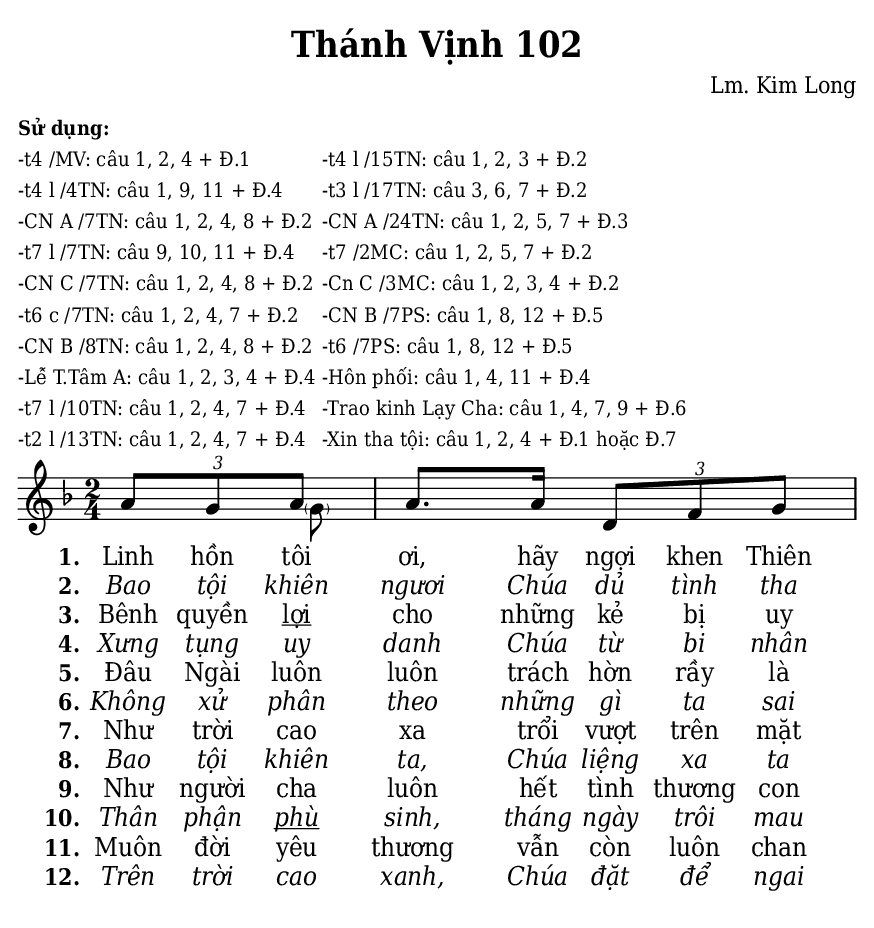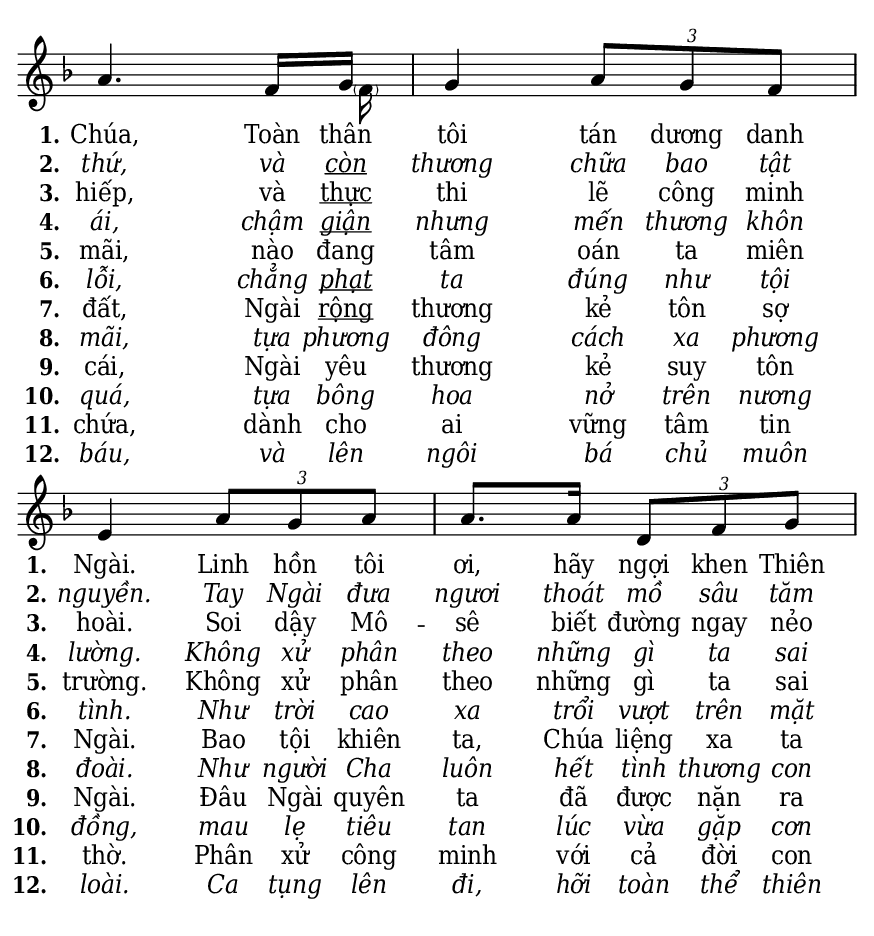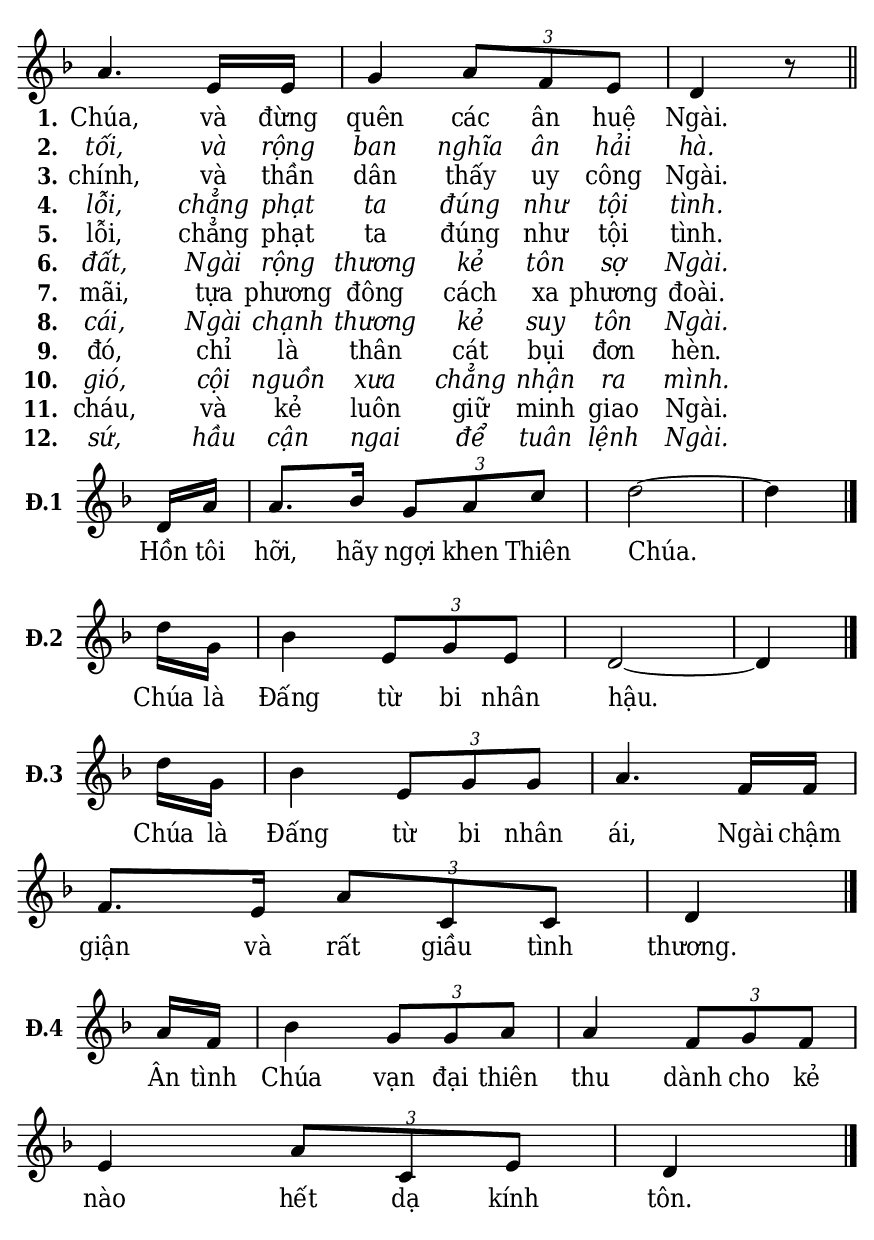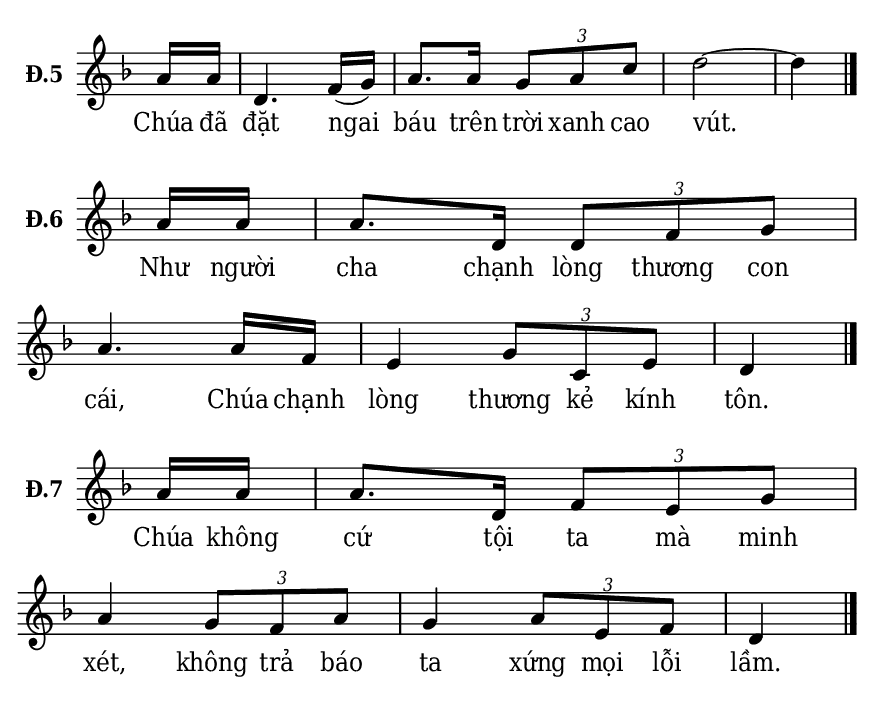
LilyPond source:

% Cài đặt chung
\version "2.22.1"
\include "english.ly"

\header {
  title = "Thánh Vịnh 102"
  composer = "Lm. Kim Long"
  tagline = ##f
}

% mã nguồn cho những chức năng chưa hỗ trợ trong phiên bản lilypond hiện tại
% cung cấp bởi cộng đồng lilypond khi gửi email đến lilypond-user@gnu.org
% in số phiên khúc trên mỗi dòng
#(define (add-grob-definition grob-name grob-entry)
     (set! all-grob-descriptions
           (cons ((@@ (lily) completize-grob-entry)
                  (cons grob-name grob-entry))
                 all-grob-descriptions)))

#(add-grob-definition
    'StanzaNumberSpanner
    `((direction . ,LEFT)
      (font-series . bold)
      (padding . 1.0)
      (side-axis . ,X)
      (stencil . ,ly:text-interface::print)
      (X-offset . ,ly:side-position-interface::x-aligned-side)
      (Y-extent . ,grob::always-Y-extent-from-stencil)
      (meta . ((class . Spanner)
               (interfaces . (font-interface
                              side-position-interface
                              stanza-number-interface
                              text-interface))))))

\layout {
    \context {
      \Global
      \grobdescriptions #all-grob-descriptions
    }
    \context {
      \Score
      \remove Stanza_number_align_engraver
      \consists
        #(lambda (context)
           (let ((texts '())
                 (syllables '()))
             (make-engraver
              (acknowledgers
               ((stanza-number-interface engraver grob source-engraver)
                  (set! texts (cons grob texts)))
               ((lyric-syllable-interface engraver grob source-engraver)
                  (set! syllables (cons grob syllables))))
              ((stop-translation-timestep engraver)
                 (for-each
                  (lambda (text)
                    (for-each
                     (lambda (syllable)
                       (ly:pointer-group-interface::add-grob
                        text
                        'side-support-elements
                        syllable))
                     syllables))
                  texts)
                 (set! syllables '())))))
    }
    \context {
      \Lyrics
      \remove Stanza_number_engraver
      \consists
        #(lambda (context)
           (let ((text #f)
                 (last-stanza #f))
             (make-engraver
              ((process-music engraver)
                 (let ((stanza (ly:context-property context 'stanza #f)))
                   (if (and stanza (not (equal? stanza last-stanza)))
                       (let ((column (ly:context-property context
'currentCommandColumn)))
                         (set! last-stanza stanza)
                         (if text
                             (ly:spanner-set-bound! text RIGHT column))
                         (set! text (ly:engraver-make-grob engraver
'StanzaNumberSpanner '()))
                         (ly:grob-set-property! text 'text stanza)
                         (ly:spanner-set-bound! text LEFT column)))))
              ((finalize engraver)
                 (if text
                     (let ((column (ly:context-property context
'currentCommandColumn)))
                       (ly:spanner-set-bound! text RIGHT column)))))))
      \override StanzaNumberSpanner.horizon-padding = 10000
    }
}

stanzaReminderOff =
  \temporary \override StanzaNumberSpanner.after-line-breaking =
     #(lambda (grob)
        ;; Can be replaced with (not (first-broken-spanner? grob)) in 2.23.
        (if (let ((siblings (ly:spanner-broken-into (ly:grob-original grob))))
              (and (pair? siblings)
                   (not (eq? grob (car siblings)))))
            (ly:grob-suicide! grob)))

stanzaReminderOn = \undo \stanzaReminderOff
% kết thúc mã nguồn

% Nhạc
nhacPhanMot = \relative c'' {
  \key f \major
  \time 2/4
  \partial 4 \tuplet 3/2 { a8 g
    <<
        {
          \voiceOne
          a
        }
        \new Voice = "splitpart" {
          \voiceTwo
          \once \override NoteColumn.force-hshift = #1
          \parenthesize
          g
        }
    >>
  } |
  \oneVoice
  a8. a16 \tuplet 3/2 { d,8 f g } |
  a4. f16
  <<
    {
      \voiceOne
      g
    }
    \new Voice = "splitpart" {
      \voiceTwo
      \once \override NoteColumn.force-hshift = #1
      \parenthesize
      f
    }
  >> |
  \oneVoice
  g4 \tuplet 3/2 { a8 g f } |
  e4 \tuplet 3/2 { a8 g a } |
  a8. a16 \tuplet 3/2 { d,8 f g } |
  a4. e16 e |
  g4 \tuplet 3/2 { a8 f e } |
  d4 r8 \bar "||"
}

nhacPhanHai = \relative c' {
  \key f \major
  \time 2/4
  \partial 8 d16 a' |
  a8. bf16 \tuplet 3/2 { g8 a c } |
  d2 ~ |
  d4 \bar "|."
}

nhacPhanBa = \relative c'' {
  \key f \major
  \time 2/4
  \partial 8 d16 g, |
  bf4 \tuplet 3/2 { e,8 g e } |
  d2 ~ |
  d4 \bar "|."
}

nhacPhanBon = \relative c'' {
  \key f \major
  \time 2/4
  \partial 8 d16 g, |
  bf4 \tuplet 3/2 { e,8 g g } |
  a4. f16 f |
  f8. e16 \tuplet 3/2 { a8 c, c } |
  d4 \bar "|."
}

nhacPhanNam = \relative c'' {
  \key f \major
  \time 2/4
  \partial 8 a16 f |
  bf4 \tuplet 3/2 { g8 g a } |
  a4 \tuplet 3/2 { f8 g f } |
  e4 \tuplet 3/2 { a8 c, e } |
  d4 \bar "|."
}

nhacPhanSau = \relative c'' {
  \key f \major
  \time 2/4
  \partial 8 a16 a |
  d,4. f16 (g) |
  a8. a16 \tuplet 3/2 { g8 a c } |
  d2 ~ |
  d4 \bar "|."
}

nhacPhanBay = \relative c'' {
  \key f \major
  \time 2/4
  \partial 8 a16 a |
  a8. d,16 \tuplet 3/2 { d8 f g } |
  a4. a16 f |
  e4 \tuplet 3/2 { g8 c, e } |
  d4 \bar "|."
}

nhacPhanTam = \relative c'' {
  \key f \major
  \time 2/4
  \partial 8 a16 a |
  a8. d,16 \tuplet 3/2 { f8 e g } |
  a4 \tuplet 3/2 { g8 f a } |
  g4 \tuplet 3/2 { a8 e f } |
  d4 \bar "|."
}

% Lời
loiPhanMot = \lyricmode {
  <<
    {
      \set stanza = "1."
      Linh hồn tôi ơi, hãy ngợi khen Thiên Chúa,
      Toàn thân tôi tán dương danh Ngài.
      Linh hồn tôi ơi, hãy ngợi khen Thiên Chúa,
      và đừng quên các ân huệ Ngài.
    }
    \new Lyrics {
	    \set associatedVoice = "beSop"
	    \set stanza = "2."
      \override Lyrics.LyricText.font-shape = #'italic
      Bao tội khiên ngươi Chúa dủ tình tha thứ,
      và \markup { \underline "còn" } thương chữa bao tật nguyền.
      Tay Ngài đưa ngươi thoát mồ sâu tăm tối,
      và rộng ban nghĩa ân hải hà.
    }
    \new Lyrics {
	    \set associatedVoice = "beSop"
	    \set stanza = "3."
      Bênh quyền \markup { \underline "lợi" } cho những kẻ bị uy hiếp,
      và \markup { \underline "thực" } thi lẽ công minh hoài.
      Soi dậy Mô -- sê biết đường ngay nẻo chính,
      và thần dân thấy uy công Ngài.
    }
    \new Lyrics {
	    \set associatedVoice = "beSop"
	    \set stanza = "4."
      \override Lyrics.LyricText.font-shape = #'italic
      Xưng tụng uy danh Chúa từ bi nhân ái,
      chậm \markup { \underline "giận" } nhưng mến thương khôn lường.
      Không xử phân theo những gì ta sai lỗi,
      chẳng phạt ta đúng như tội tình.
    }
    \new Lyrics {
	    \set associatedVoice = "beSop"
	    \set stanza = "5."
      Đâu Ngài luôn luôn trách hờn rầy là mãi,
      nào đang tâm oán ta miên trường.
      Không xử phân theo những gì ta sai lỗi,
      chẳng phạt ta đúng như tội tình.
    }
    \new Lyrics {
	    \set associatedVoice = "beSop"
	    \set stanza = "6."
      \override Lyrics.LyricText.font-shape = #'italic
      Không xử phân theo những gì ta sai lỗi,
      chẳng \markup { \underline "phạt" } ta đúng như tội tình.
      Như trời cao xa trổi vượt trên mặt đất,
      Ngài rộng thương kẻ tôn sợ Ngài.
    }
    \new Lyrics {
	    \set associatedVoice = "beSop"
	    \set stanza = "7."
      Như trời cao xa trổi vượt trên mặt đất,
      Ngài \markup { \underline "rộng" } thương kẻ tôn sợ Ngài.
      Bao tội khiên ta, Chúa liệng xa ta mãi,
      tựa phương đông cách xa phương đoài.
    }
    \new Lyrics {
	    \set associatedVoice = "beSop"
	    \set stanza = "8."
      \override Lyrics.LyricText.font-shape = #'italic
      Bao tội khiên ta, Chúa liệng xa ta mãi,
      tựa phương đông cách xa phương đoài.
      Như người Cha luôn hết tình thương con cái,
      Ngài chạnh thương kẻ suy tôn Ngài.
    }
    \new Lyrics {
	    \set associatedVoice = "beSop"
	    \set stanza = "9."
      Như người cha luôn hết tình thương con cái,
      Ngài yêu thương kẻ suy tôn Ngài.
      Đâu Ngài quyên ta đã được nặn ra đó,
      chỉ là thân cát bụi đơn hèn.
    }
    \new Lyrics {
	    \set associatedVoice = "beSop"
	    \set stanza = "10."
      \override Lyrics.LyricText.font-shape = #'italic
      Thân phận \markup { \underline "phù" } sinh,
      tháng ngày trôi mau quá,
      tựa bông hoa nở trên nương đồng,
      mau lẹ tiêu tan lúc vừa gặp cơn gió,
      cội nguồn xưa chẳng nhận ra mình.
    }
    \new Lyrics {
	    \set associatedVoice = "beSop"
	    \set stanza = "11."
      Muôn đời yêu thương vẫn còn luôn chan chứa,
      dành cho ai vững tâm tin thờ.
      Phân xử công minh với cả đời con cháu,
      và kẻ luôn giữ minh giao Ngài.
    }
    \new Lyrics {
	    \set associatedVoice = "beSop"
	    \set stanza = "12."
      \override Lyrics.LyricText.font-shape = #'italic
      Trên trời cao xanh, Chúa đặt để ngai báu,
      và lên ngôi bá chủ muôn loài.
      Ca tụng lên đi, hỡi toàn thể thiên sứ,
      hầu cận ngai để tuân lệnh Ngài.
    }
  >>
}

loiPhanHai = \lyricmode {
  Hồn tôi hỡi, hãy ngợi khen Thiên Chúa.
}

loiPhanBa = \lyricmode {
  Chúa là Đấng từ bi nhân hậu.
}

loiPhanBon = \lyricmode {
  Chúa là Đấng từ bi nhân ái,
  Ngài chậm giận và rất giầu tình thương.
}

loiPhanNam = \lyricmode {
  Ân tình Chúa vạn đại thiên thu
  dành cho kẻ nào hết dạ kính tôn.
}

loiPhanSau = \lyricmode {
  Chúa đã đặt ngai báu trên trời xanh cao vút.
}

loiPhanBay = \lyricmode {
  Như người cha chạnh lòng thương con cái,
  Chúa chạnh lòng thương kẻ kính tôn.
}

loiPhanTam = \lyricmode {
  Chúa không cứ tội ta mà minh xét,
  không trả báo ta xứng mọi lỗi lầm.
}

% Dàn trang
\paper {
  #(set-paper-size "a5")
  top-margin = 3\mm
  bottom-margin = 3\mm
  left-margin = 3\mm
  right-margin = 3\mm
  indent = #0
  #(define fonts
	 (make-pango-font-tree "Deja Vu Serif Condensed"
	 		       "Deja Vu Serif Condensed"
			       "Deja Vu Serif Condensed"
			       (/ 20 20)))
  print-page-number = ##f
  ragged-bottom = ##t
}

\markup {
  \vspace #1
  %\fill-line {
    \column {
      \left-align {
        \line { \bold \small "Sử dụng:" }
        \line { \small "-t4 /MV: câu 1, 2, 4 + Đ.1" }
        \line { \small "-t4 l /4TN: câu 1, 9, 11 + Đ.4" }
        \line { \small "-CN A /7TN: câu 1, 2, 4, 8 + Đ.2" }
        \line { \small "-t7 l /7TN: câu 9, 10, 11 + Đ.4" }
        \line { \small "-CN C /7TN: câu 1, 2, 4, 8 + Đ.2" }
        \line { \small "-t6 c /7TN: câu 1, 2, 4, 7 + Đ.2" }
        \line { \small "-CN B /8TN: câu 1, 2, 4, 8 + Đ.2" }
        \line { \small "-Lễ T.Tâm A: câu 1, 2, 3, 4 + Đ.4" }
        \line { \small "-t7 l /10TN: câu 1, 2, 4, 7 + Đ.4" }
        \line { \small "-t2 l /13TN: câu 1, 2, 4, 7 + Đ.4" }
      }
    }
    \column {
      \left-align {
        \line { \small " " }
        \line { \small "-t4 l /15TN: câu 1, 2, 3 + Đ.2" }
        \line { \small "-t3 l /17TN: câu 3, 6, 7 + Đ.2" }
        \line { \small "-CN A /24TN: câu 1, 2, 5, 7 + Đ.3" }
        \line { \small "-t7 /2MC: câu 1, 2, 5, 7 + Đ.2" }
        \line { \small "-Cn C /3MC: câu 1, 2, 3, 4 + Đ.2" }
        \line { \small "-CN B /7PS: câu 1, 8, 12 + Đ.5" }
        \line { \small "-t6 /7PS: câu 1, 8, 12 + Đ.5" }
        \line { \small "-Hôn phối: câu 1, 4, 11 + Đ.4" }
        \line { \small "-Trao kinh Lạy Cha: câu 1, 4, 7, 9 + Đ.6" }
        \line { \small "-Xin tha tội: câu 1, 2, 4 + Đ.1 hoặc Đ.7" }
      }
    }
  %}
}

\score {
  <<
    \new Staff <<
        \clef treble
        \new Voice = beSop {
          \nhacPhanMot
        }
      \new Lyrics \lyricsto beSop \loiPhanMot
    >>
  >>
  \layout {
    \override Lyrics.LyricSpace.minimum-distance = #1
    \override Score.BarNumber.break-visibility = ##(#f #f #f)
    \override Score.SpacingSpanner.uniform-stretching = ##t
    ragged-last = ##f
  }
}

\score {
  <<
    \new Staff \with {
      \remove "Time_signature_engraver"
      instrumentName = \markup { \bold "Đ.1" }} <<
        \clef treble
        \new Voice = beSop {
          \nhacPhanHai
        }
      \new Lyrics \lyricsto beSop \loiPhanHai
    >>
  >>
  \layout {
    indent = 10
    \override Lyrics.LyricSpace.minimum-distance = #0.6
    \override Score.BarNumber.break-visibility = ##(#f #f #f)
    \override Score.SpacingSpanner.uniform-stretching = ##t
    ragged-last = ##f
  }
}

\score {
  <<
    \new Staff \with {
      \remove "Time_signature_engraver"
      instrumentName = \markup { \bold "Đ.2" }} <<
        \clef treble
        \new Voice = beSop {
          \nhacPhanBa
        }
      \new Lyrics \lyricsto beSop \loiPhanBa
    >>
  >>
  \layout {
    indent = 10
    \override Lyrics.LyricSpace.minimum-distance = #0.45
    \override Score.BarNumber.break-visibility = ##(#f #f #f)
    \override Score.SpacingSpanner.uniform-stretching = ##t
    ragged-last = ##f
  }
}

\score {
  <<
    \new Staff \with {
      \remove "Time_signature_engraver"
      instrumentName = \markup { \bold "Đ.3" }} <<
        \clef treble
        \new Voice = beSop {
          \nhacPhanBon
        }
      \new Lyrics \lyricsto beSop \loiPhanBon
    >>
  >>
  \layout {
    indent = 10
    \override Lyrics.LyricSpace.minimum-distance = #0.45
    \override Score.BarNumber.break-visibility = ##(#f #f #f)
    \override Score.SpacingSpanner.uniform-stretching = ##t
    ragged-last = ##f
  }
}

\score {
  <<
    \new Staff \with {
      \remove "Time_signature_engraver"
      instrumentName = \markup { \bold "Đ.4" }} <<
        \clef treble
        \new Voice = beSop {
          \nhacPhanNam
        }
      \new Lyrics \lyricsto beSop \loiPhanNam
    >>
  >>
  \layout {
    indent = 10
    \override Lyrics.LyricSpace.minimum-distance = #0.45
    \override Score.BarNumber.break-visibility = ##(#f #f #f)
    \override Score.SpacingSpanner.uniform-stretching = ##t
    ragged-last = ##f
  }
}

\score {
  <<
    \new Staff \with {
      \remove "Time_signature_engraver"
      instrumentName = \markup { \bold "Đ.5" }} <<
        \clef treble
        \new Voice = beSop {
          \nhacPhanSau
        }
      \new Lyrics \lyricsto beSop \loiPhanSau
    >>
  >>
  \layout {
    indent = 10
    \override Lyrics.LyricSpace.minimum-distance = #0.45
    \override Score.BarNumber.break-visibility = ##(#f #f #f)
    \override Score.SpacingSpanner.uniform-stretching = ##t
    ragged-last = ##f
  }
}

\score {
  <<
    \new Staff \with {
      \remove "Time_signature_engraver"
      instrumentName = \markup { \bold "Đ.6" }} <<
        \clef treble
        \new Voice = beSop {
          \nhacPhanBay
        }
      \new Lyrics \lyricsto beSop \loiPhanBay
    >>
  >>
  \layout {
    indent = 10
    \override Lyrics.LyricSpace.minimum-distance = #0.45
    \override Score.BarNumber.break-visibility = ##(#f #f #f)
    \override Score.SpacingSpanner.uniform-stretching = ##t
    ragged-last = ##f
  }
}

\score {
  <<
    \new Staff \with {
      \remove "Time_signature_engraver"
      instrumentName = \markup { \bold "Đ.7" }} <<
        \clef treble
        \new Voice = beSop {
          \nhacPhanTam
        }
      \new Lyrics \lyricsto beSop \loiPhanTam
    >>
  >>
  \layout {
    indent = 10
    \override Lyrics.LyricSpace.minimum-distance = #0.45
    \override Score.BarNumber.break-visibility = ##(#f #f #f)
    \override Score.SpacingSpanner.uniform-stretching = ##t
    ragged-last = ##f
  }
}
